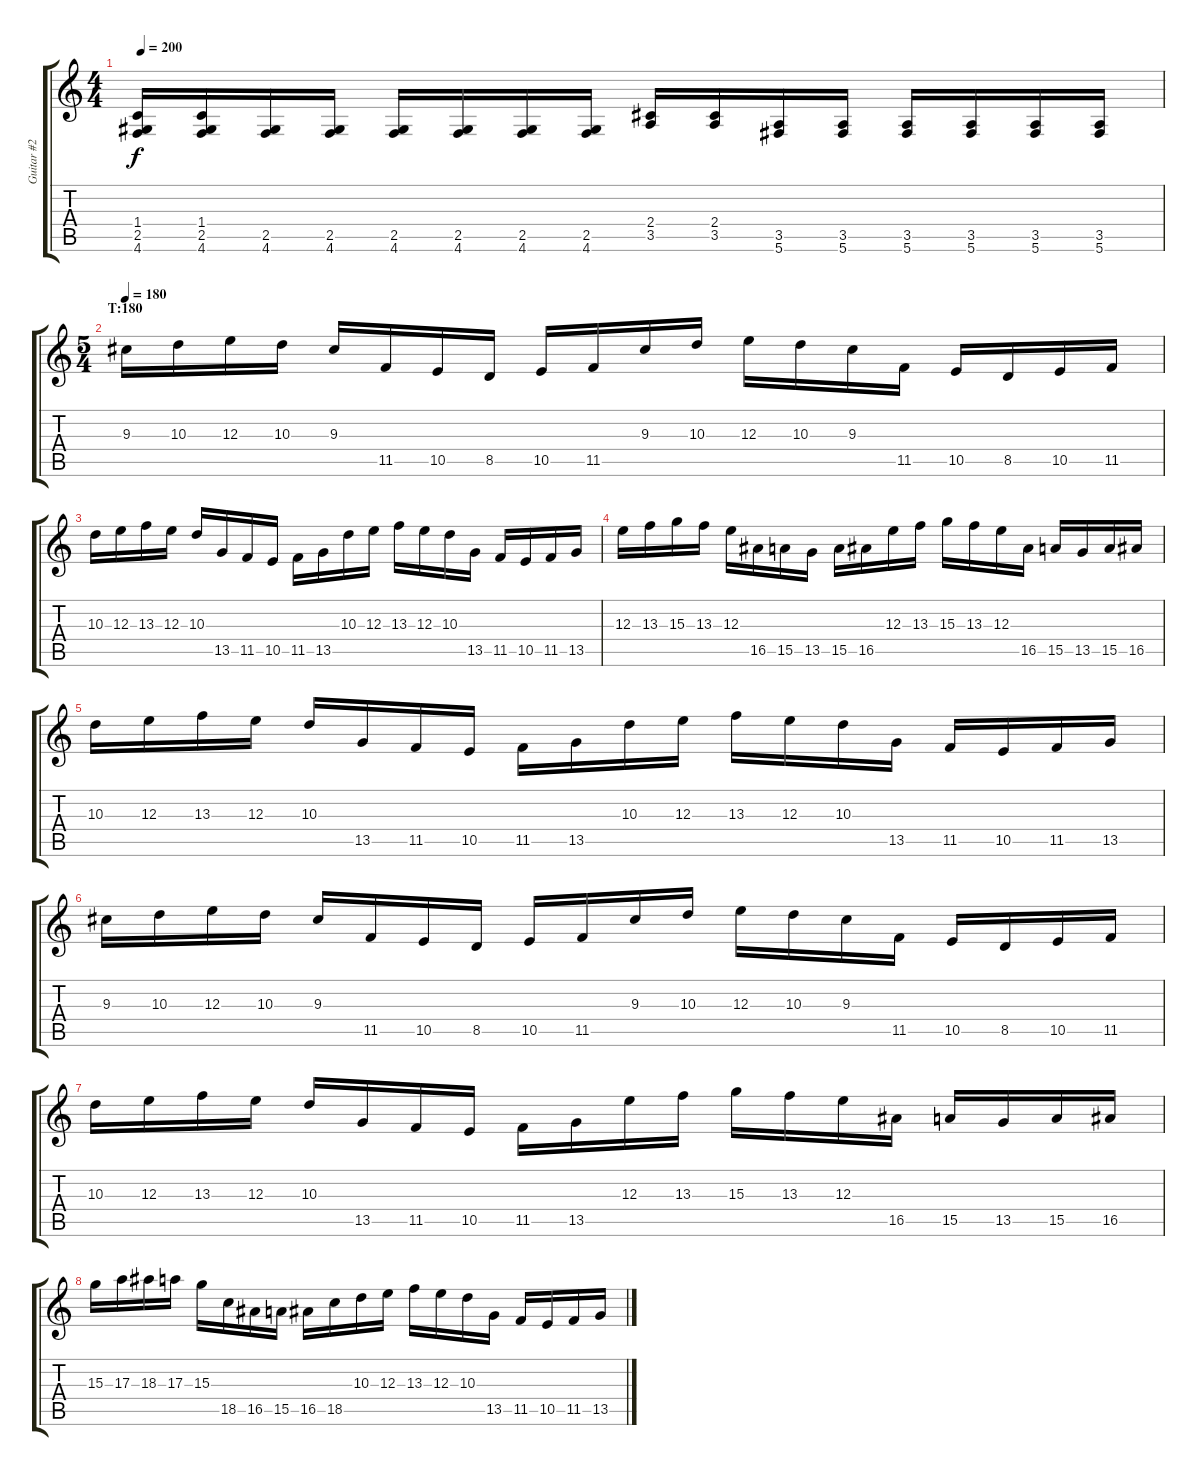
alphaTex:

\track ("Guitar #2" "Guitar #2") {instrument distortionguitar}
\staff {score tabs}
\tuning (Db4 Ab3 E3 B2 Gb2 Db2) {hide}
\ts (4 4)
\tempo 200
\clef g2
\ks c
(1.4 2.5 4.6).16{dy f} (1.4 2.5 4.6).16 (2.5 4.6).16 (2.5 4.6).16 (2.5 4.6).16 (2.5 4.6).16 (2.5 4.6).16 (2.5 4.6).16 (2.4 3.5).16 (2.4 3.5).16 (3.5 5.6).16 (3.5 5.6).16 (3.5 5.6).16 (3.5 5.6).16 (3.5 5.6).16 (3.5 5.6).16 |
\ts (5 4)
\section ("" "T:180")
\tempo 180
9.3.16 10.3.16 12.3.16 10.3.16 9.3.16 11.5.16 10.5.16 8.5.16 10.5.16 11.5.16 9.3.16 10.3.16 12.3.16 10.3.16 9.3.16 11.5.16 10.5.16 8.5.16 10.5.16 11.5.16 |
10.3.16 12.3.16 13.3.16 12.3.16 10.3.16 13.5.16 11.5.16 10.5.16 11.5.16 13.5.16 10.3.16 12.3.16 13.3.16 12.3.16 10.3.16 13.5.16 11.5.16 10.5.16 11.5.16 13.5.16 |
12.3.16 13.3.16 15.3.16 13.3.16 12.3.16 16.5.16 15.5.16 13.5.16 15.5.16 16.5.16 12.3.16 13.3.16 15.3.16 13.3.16 12.3.16 16.5.16 15.5.16 13.5.16 15.5.16 16.5.16 |
10.3.16 12.3.16 13.3.16 12.3.16 10.3.16 13.5.16 11.5.16 10.5.16 11.5.16 13.5.16 10.3.16 12.3.16 13.3.16 12.3.16 10.3.16 13.5.16 11.5.16 10.5.16 11.5.16 13.5.16 |
9.3.16 10.3.16 12.3.16 10.3.16 9.3.16 11.5.16 10.5.16 8.5.16 10.5.16 11.5.16 9.3.16 10.3.16 12.3.16 10.3.16 9.3.16 11.5.16 10.5.16 8.5.16 10.5.16 11.5.16 |
10.3.16 12.3.16 13.3.16 12.3.16 10.3.16 13.5.16 11.5.16 10.5.16 11.5.16 13.5.16 12.3.16 13.3.16 15.3.16 13.3.16 12.3.16 16.5.16 15.5.16 13.5.16 15.5.16 16.5.16 |
15.3.16 17.3.16 18.3.16 17.3.16 15.3.16 18.5.16 16.5.16 15.5.16 16.5.16 18.5.16 10.3.16 12.3.16 13.3.16 12.3.16 10.3.16 13.5.16 11.5.16 10.5.16 11.5.16 13.5.16
